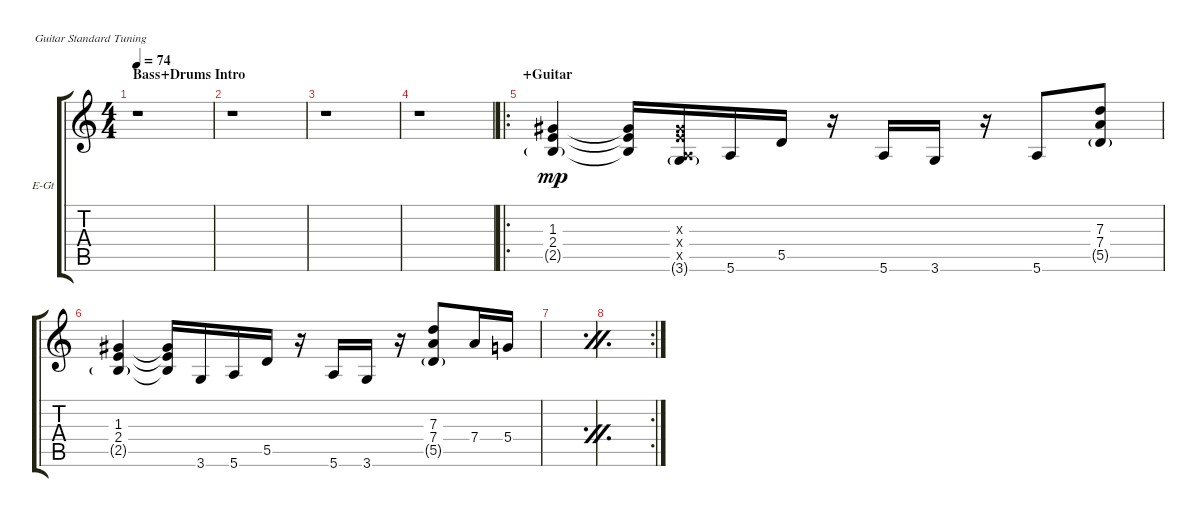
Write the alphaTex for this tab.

\defaultSystemsLayout 4
\bracketExtendMode groupsimilarinstruments
\firstSystemTrackNameOrientation horizontal
\otherSystemsTrackNameOrientation horizontal
\track ("Electric Guitar" "E-Gt") {instrument distortionguitar}
\staff {score tabs}
\tuning (E4 B3 G3 D3 A2 E2)
\ts (4 4)
\section ("" "Bass+Drums Intro")
\tempo 74
\clef g2
\ks c
r.1{dy mp instrument distortionguitar} |
r.1 |
r.1 |
r.1 |
\ro
\section ("" "+Guitar")
(2.5{g} 2.4 1.3).4 (2.5{t} 2.4{t} 1.3{t}).16 (0.5{x} 1.3{x} 2.4{x} 3.6{g}).16 5.6.16 5.5.16 r.16 5.6.16 3.6.16 r.16 5.6.8 (5.5{g} 7.4 7.3).8 |
(2.5{g} 2.4 1.3).4 (2.5{t} 2.4{t} 1.3{t}).16 3.6.16 5.6.16 5.5.16 r.16 5.6.16 3.6.16 r.16 (5.5{g} 7.4 7.3).8 7.4.16 5.4.16 |
\simile firstofdouble
|
\rc 2
\simile secondofdouble
